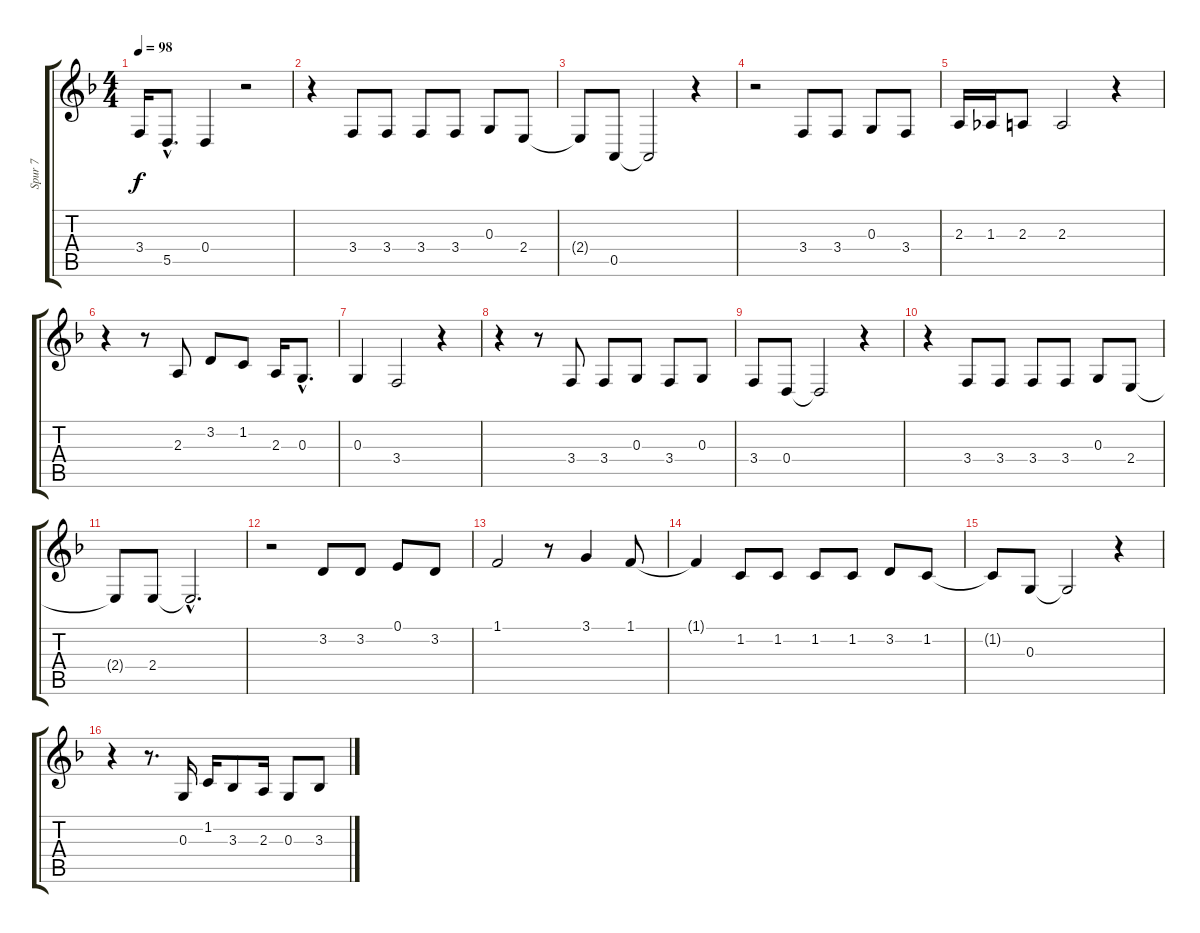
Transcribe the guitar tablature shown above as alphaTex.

\track ("Spur 7" "Spur 7") {instrument reversecymbal}
\staff {score tabs}
\tuning (E4 B3 G3 D3 A2 E2) {hide}
\ts (4 4)
\tempo 98
\clef g2
\ks dminor
3.4.16{dy f} 5.5{hac}.8{d} 0.4.4 r.2 |
r.4 3.4.8 3.4.8 3.4.8 3.4.8 0.3.8 2.4.8 |
2.4{t}.8 0.5.8 0.5{t}.2 r.4 |
r.2 3.4.8 3.4.8 0.3.8 3.4.8 |
2.3.16 1.3.16 2.3.8 2.3.2 r.4 |
r.4 r.8 2.3.8 3.2.8 1.2.8 2.3.16 0.3{hac}.8{d} |
0.3.4 3.4.2 r.4 |
r.4 r.8 3.4.8 3.4.8 0.3.8 3.4.8 0.3.8 |
3.4.8 0.4.8 0.4{t}.2 r.4 |
r.4 3.4.8 3.4.8 3.4.8 3.4.8 0.3.8 2.4.8 |
2.4{t}.8 2.4.8 2.4{hac t}.2{d} |
r.2 3.2.8 3.2.8 0.1.8 3.2.8 |
1.1.2 r.8 3.1.4 1.1.8 |
1.1{t}.4 1.2.8 1.2.8 1.2.8 1.2.8 3.2.8 1.2.8 |
1.2{t}.8 0.3.8 0.3{t}.2 r.4 |
r.4 r.8{d} 0.3.16 1.2.16 3.3.8 2.3.16 0.3.8 3.3.8
